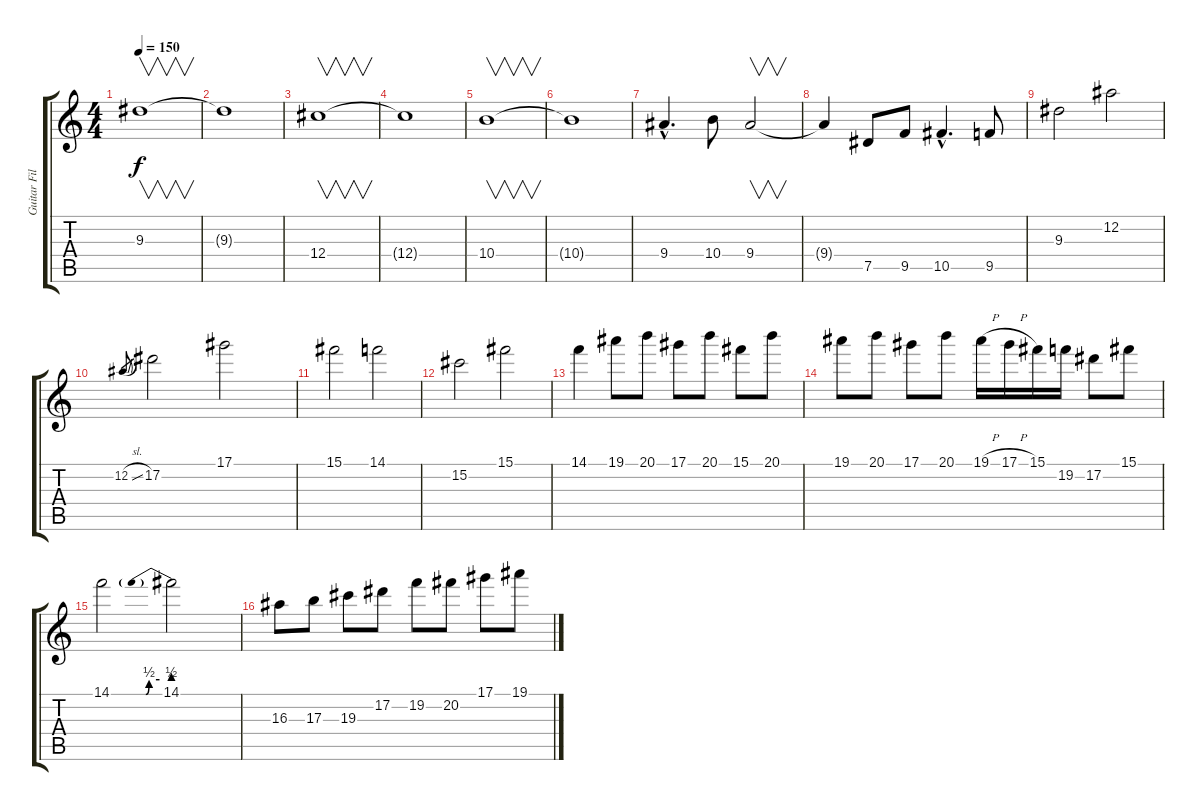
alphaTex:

\track ("Guitar Fills" "Guitar Fil") {instrument distortionguitar}
\staff {score tabs}
\tuning (Eb4 Bb3 Gb3 Db3 Ab2 Eb2) {hide}
\ts (4 4)
\tempo 150
\clef g2
\ks c
9.3.1{v dy f} |
9.3{t}.1 |
12.4.1{v} |
12.4{t}.1 |
10.4.1{v} |
10.4{t}.1 |
9.4{hac}.4{d} 10.4.8 9.4.2{v} |
9.4{t}.4 7.5.8 9.5.8 10.5{hac}.4{d} 9.5.8 |
9.3.2 12.2.2 |
12.2{sl}.8{gr} 17.2.2 17.1.2 |
15.1.2 14.1.2 |
15.2.2 15.1.2 |
14.1.4 19.1.8 20.1.8 17.1.8 20.1.8 15.1.8 20.1.8 |
19.1.8 20.1.8 17.1.8 20.1.8 19.1{h}.16 17.1{h}.16 15.1.16 19.2.16 17.2.8 15.1.8 |
14.1{be (custom 0 0 30 0 43 0 47 2 60 2)}.2 14.1{be (prebend 0 2 60 2)}.2 |
16.3.8 17.3.8 19.3.8 17.2.8 19.2.8 20.2.8 17.1.8 19.1.8
